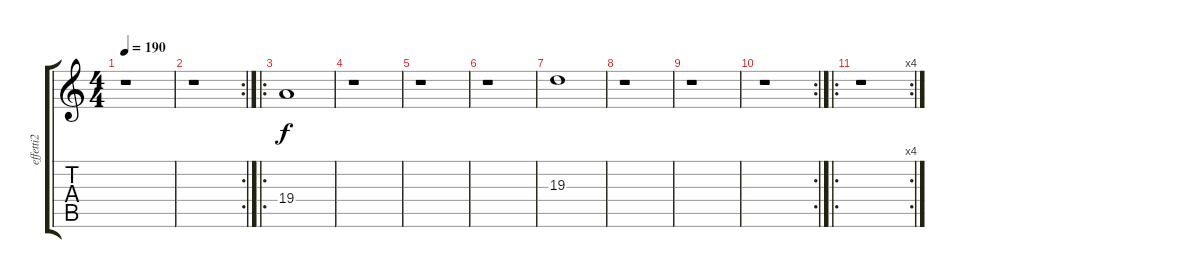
\track ("effetti2" "effetti2") {instrument seashore}
\staff {score tabs}
\tuning (E4 B3 G3 D3 A2 E2) {hide}
\ts (4 4)
\tempo 190
\clef g2
\ks c
r.1{dy f} |
\rc 2
r.1 |
\ro
19.4.1 |
r.1 |
r.1 |
r.1 |
19.3.1 |
r.1 |
r.1 |
\rc 2
r.1 |
\ro
\rc 4
r.1
